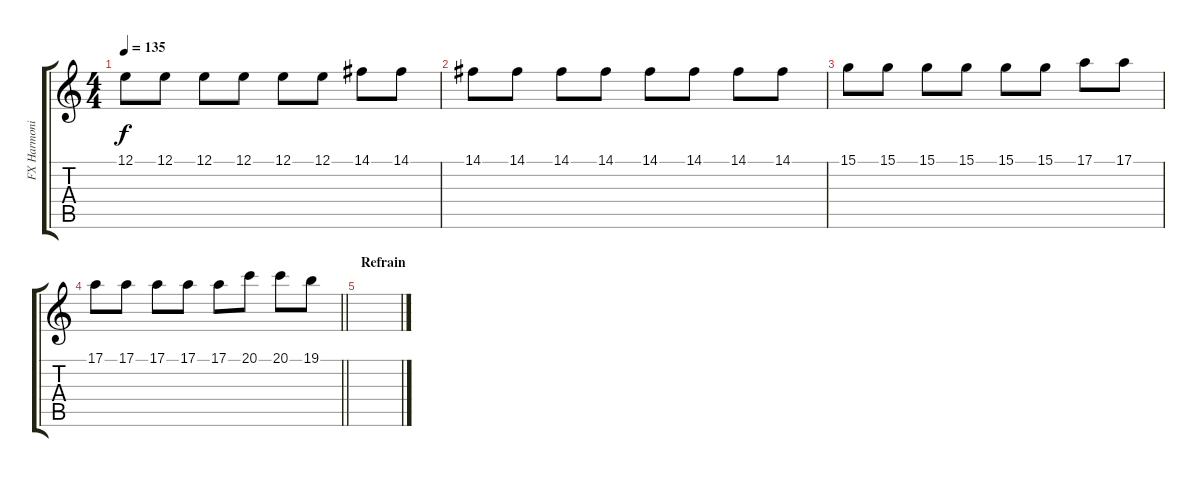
\track ("FX Harmonics" "FX Harmoni") {instrument reedorgan}
\staff {score tabs}
\tuning (E4 B3 G3 D3 A2 D2) {hide}
\ts (4 4)
\tempo 135
\clef g2
\ks c
12.1.8{dy f} 12.1.8 12.1.8 12.1.8 12.1.8 12.1.8 14.1.8 14.1.8 |
14.1.8 14.1.8 14.1.8 14.1.8 14.1.8 14.1.8 14.1.8 14.1.8 |
15.1.8 15.1.8 15.1.8 15.1.8 15.1.8 15.1.8 17.1.8 17.1.8 |
\barLineRight lightlight
17.1.8 17.1.8 17.1.8 17.1.8 17.1.8 20.1.8 20.1.8 19.1.8 |
\section ("" "Refrain")
